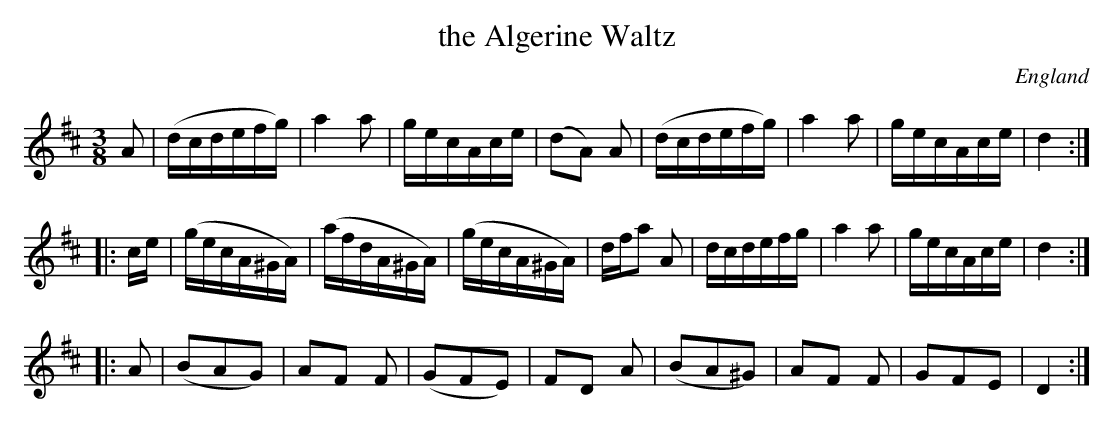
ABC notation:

X:1
T:the Algerine Waltz
L:1/16
M:3/8
O:England
K:D major
A2 |\
(dcdefg) | a4a2 | gecAce | (d2A2) A2 | \
(dcdefg) | a4a2 | gecAce | d4 ::
ce |\
(gecA^GA) | (afdA^GA) | (gecA^GA) | dfa2 A2 |\
dcdefg | a4 a2 | gecAce | d4 ::
A2 |\
(B2A2G2) | A2F2 F2 | (G2F2E2) | F2D2 A2 |\
(B2A2^G2) | A2F2 F2 | G2F2E2 | D4 :|
